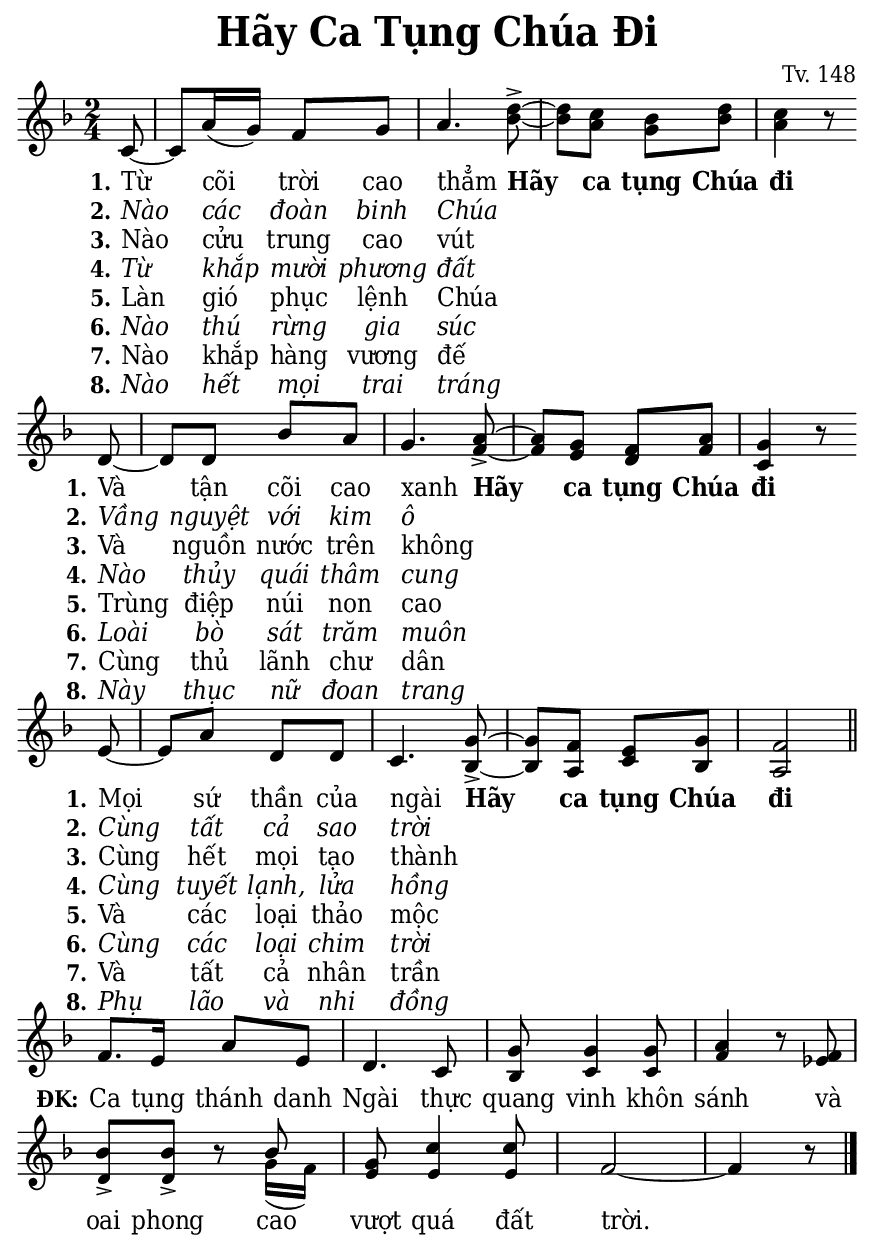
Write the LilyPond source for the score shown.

% Cài đặt chung\
\version "2.22.1"
\include "english.ly"

\header {
  title = \markup { \fontsize #1 "Hãy Ca Tụng Chúa Đi" }
  composer = "Tv. 148"
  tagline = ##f
}

% Nhạc phiên khúc
nhacPhienKhucSop = \relative c' {
  \partial 8 c8 ~ |
  c a'16 (g) f8 g |
  a4.
  <<
    {
      d8 ^> ~ |
      d c bf d |
      c4
    }
    {
      bf8 ~ |
      bf a g bf |
      a4
    }
  >>
  r8 \bar "" \break
  d, ~ |
  d d bf' a |
  g4.
  <<
    {
      a8 _> ~ |
      a g f a |
      g4
    }
    {
      f8 ~ |
      f e d f |
      c4
    }
  >>
  r8 \bar "" \break
  e ~ |
  e a d, d |
  c4.
  <<
    {
      g'8 _> ~ |
      g f e g |
      f2
    }
    {
      bf,8 ~ |
      bf a c bf |
      a2
    }
  >>
  \bar "||" \break
  
  <> \tweak extra-offset #'(-6 . -2.3) _\markup { \bold "ĐK:" }
  f'8. e16 a8 e |
  d4. c8 |
  g' g4 g8 |
  a4 r8 f |
  bf _> bf _> r bf |
  g c4 c8 |
  f,2 ~ |
  f4 r8 \bar "|."
}

nhacPhienKhucAlto = \relative c {
  r8 |
  R2*12
  f'8. e16 a8 e |
  d4. c8 |
  bf c4 c8 |
  f4 r8 ef |
  d d r g16 (f) |
  e8 e4 e8 |
  f2 ~ |
  f4 r8
}

% Lời phiên khúc
loiPhienKhucSop = \lyrics {
  <<
    {
      \set stanza = "1."
      Từ cõi trời cao
      \tweak self-alignment-X #LEFT thẳm
      \override Lyrics.LyricText.font-series = #'bold
      Hãy ca tụng Chúa đi
      \revert Lyrics.LyricText.font-series
      Và tận cõi cao \tweak self-alignment-X #LEFT xanh
      \override Lyrics.LyricText.font-series = #'bold
      Hãy ca tụng Chúa đi
      \revert Lyrics.LyricText.font-series
      Mọi sứ thần của \tweak self-alignment-X #LEFT ngài
      \override Lyrics.LyricText.font-series = #'bold
      Hãy ca tụng Chúa đi
      \revert Lyrics.LyricText.font-series
    }
    \new Lyrics {
	    \set associatedVoice = "beSop"
	    \set stanza = "2."
      \override Lyrics.LyricText.font-shape = #'italic
	    Nào các đoàn binh Chúa
	    \repeat unfold 5 { _ }
	    Vầng nguyệt với kim ô
	    \repeat unfold 5 { _ }
	    Cùng tất cả sao trời
	    \repeat unfold 5 { _ }
    }
    \new Lyrics {
	    \set associatedVoice = "beSop"
	    \set stanza = "3."
	    Nào cửu trung cao vút
	    \repeat unfold 5 { _ }
	    Và nguồn nước trên không
	    \repeat unfold 5 { _ }
	    Cùng hết mọi tạo thành
	    \repeat unfold 5 { _ }
    }
    \new Lyrics {
	    \set associatedVoice = "beSop"
	    \set stanza = "4."
      \override Lyrics.LyricText.font-shape = #'italic
	    Từ khắp mười phương đất
	    \repeat unfold 5 { _ }
	    Nào thủy quái thâm cung
	    \repeat unfold 5 { _ }
	    Cùng tuyết lạnh, lửa hồng
	    \repeat unfold 5 { _ }
    }
    \new Lyrics {
	    \set associatedVoice = "beSop"
	    \set stanza = "5."
	    Làn gió phục lệnh Chúa
	    \repeat unfold 5 { _ }
	    Trùng điệp núi non cao
	    \repeat unfold 5 { _ }
	    Và các loại thảo mộc
	    \repeat unfold 5 { _ }
    }
    \new Lyrics {
	    \set associatedVoice = "beSop"
	    \set stanza = "6."
      \override Lyrics.LyricText.font-shape = #'italic
	    Nào thú rừng gia súc
	    \repeat unfold 5 { _ }
	    Loài bò sát trăm muôn
	    \repeat unfold 5 { _ }
	    Cùng các loại chim trời
	    \repeat unfold 5 { _ }
    }
    \new Lyrics {
	    \set associatedVoice = "beSop"
	    \set stanza = "7."
	    Nào khắp hàng vương đế
	    \repeat unfold 5 { _ }
	    Cùng thủ lãnh chư dân
	    \repeat unfold 5 { _ }
	    Và tất cả nhân trần
	    \repeat unfold 5 { _ }
    }
    \new Lyrics {
	    \set associatedVoice = "beSop"
	    \set stanza = "8."
      \override Lyrics.LyricText.font-shape = #'italic
	    Nào hết mọi trai tráng
	    \repeat unfold 5 { _ }
	    Này thục nữ đoan trang
	    \repeat unfold 5 { _ }
	    Phụ lão và nhi đồng
	    \repeat unfold 5 { _ }
    }
  >>
  %\set stanza = "ĐK:"
  \set stanza = ""
  Ca tụng thánh danh Ngài thực quang vinh khôn sánh
  và oai phong cao vượt quá đất trời.
}

% Dàn trang
\paper {
  #(set-paper-size "a5")
  top-margin = 0.5\mm
  bottom-margin = 0.5\mm
  left-margin = 3\mm
  right-margin = 3\mm
  indent = #0
  #(define fonts
	 (make-pango-font-tree "Deja Vu Serif Condensed"
	 		       "Deja Vu Serif Condensed"
			       "Deja Vu Serif Condensed"
			       (/ 20 20)))
  print-page-number = ##f
  page-count = 1
}

TongNhip = {
  \key f \major \time 2/4
  \set Timing.beamExceptions = #'()
  \set Timing.baseMoment = #(ly:make-moment 1/4)
}

% mã nguồn cho những chức năng chưa hỗ trợ trong phiên bản lilypond hiện tại
% cung cấp bởi cộng đồng lilypond khi gửi email đến lilypond-user@gnu.org
% Đổi kích thước nốt cho bè phụ
notBePhu =
#(define-music-function (font-size music) (number? ly:music?)
   (for-some-music
     (lambda (m)
       (if (music-is-of-type? m 'rhythmic-event)
           (begin
             (set! (ly:music-property m 'tweaks)
                   (cons `(font-size . ,font-size)
                         (ly:music-property m 'tweaks)))
             #t)
           #f))
     music)
   music)

% in số phiên khúc trên mỗi dòng
#(define (add-grob-definition grob-name grob-entry)
    (set! all-grob-descriptions
          (cons ((@@ (lily) completize-grob-entry)
                 (cons grob-name grob-entry))
                all-grob-descriptions)))

#(add-grob-definition
   'StanzaNumberSpanner
   `((direction . ,LEFT)
     (font-series . bold)
     (padding . 1)
     (side-axis . ,X)
     (stencil . ,ly:text-interface::print)
     (X-offset . ,ly:side-position-interface::x-aligned-side)
     (Y-extent . ,grob::always-Y-extent-from-stencil)
     (meta . ((class . Spanner)
              (interfaces . (font-interface
                             side-position-interface
                             stanza-number-interface
                             text-interface))))))

\layout {
   \context {
     \Global
     \grobdescriptions #all-grob-descriptions
   }
   \context {
     \Score
     \remove Stanza_number_align_engraver
     \consists
       #(lambda (context)
          (let ((texts '())
                (syllables '()))
            (make-engraver
             (acknowledgers
              ((stanza-number-interface engraver grob source-engraver)
                 (set! texts (cons grob texts)))
              ((lyric-syllable-interface engraver grob source-engraver)
                 (set! syllables (cons grob syllables))))
             ((stop-translation-timestep engraver)
                (for-each
                 (lambda (text)
                   (for-each
                    (lambda (syllable)
                      (ly:pointer-group-interface::add-grob text
'side-support-elements syllable))
                    syllables))
                 texts)
                (set! syllables '())))))
   }
   \context {
     \Lyrics
     \remove Stanza_number_engraver
     \consists
       #(lambda (context)
          (let ((text #f)
                (last-stanza #f))
            (make-engraver
             ((process-music engraver)
                (let ((stanza (ly:context-property context 'stanza #f)))
                  (if (and stanza (not (equal? stanza last-stanza)))
                      (let ((column (ly:context-property context
'currentCommandColumn)))
                        (set! last-stanza stanza)
                        (if text
                            (ly:spanner-set-bound! text RIGHT column))

                        (set! text (ly:engraver-make-grob engraver
'StanzaNumberSpanner '()))
                        (ly:grob-set-property! text 'text stanza)
                        (ly:spanner-set-bound! text LEFT column)))))
             ((finalize engraver)
                (if text
                    (let ((column (ly:context-property context
'currentCommandColumn)))
                      (ly:spanner-set-bound! text RIGHT column)))))))
     \override StanzaNumberSpanner.horizon-padding = 10000
   }
}
% kết thúc mã nguồn

\score {
  \new ChoirStaff <<
    \new Staff \with {
        \consists "Merge_rests_engraver"
        printPartCombineTexts = ##f
      }
      <<
      \new Voice \TongNhip \partCombine 
        \nhacPhienKhucSop
        \notBePhu -1 { \nhacPhienKhucAlto }
      \new NullVoice = beSop \nhacPhienKhucSop
      \new Lyrics \lyricsto beSop \loiPhienKhucSop
      >>
  >>
  \layout {
    \override Lyrics.LyricSpace.minimum-distance = #1
    \override Score.BarNumber.break-visibility = ##(#f #f #f)
    \override Score.SpacingSpanner.uniform-stretching = ##t
  } 
}
